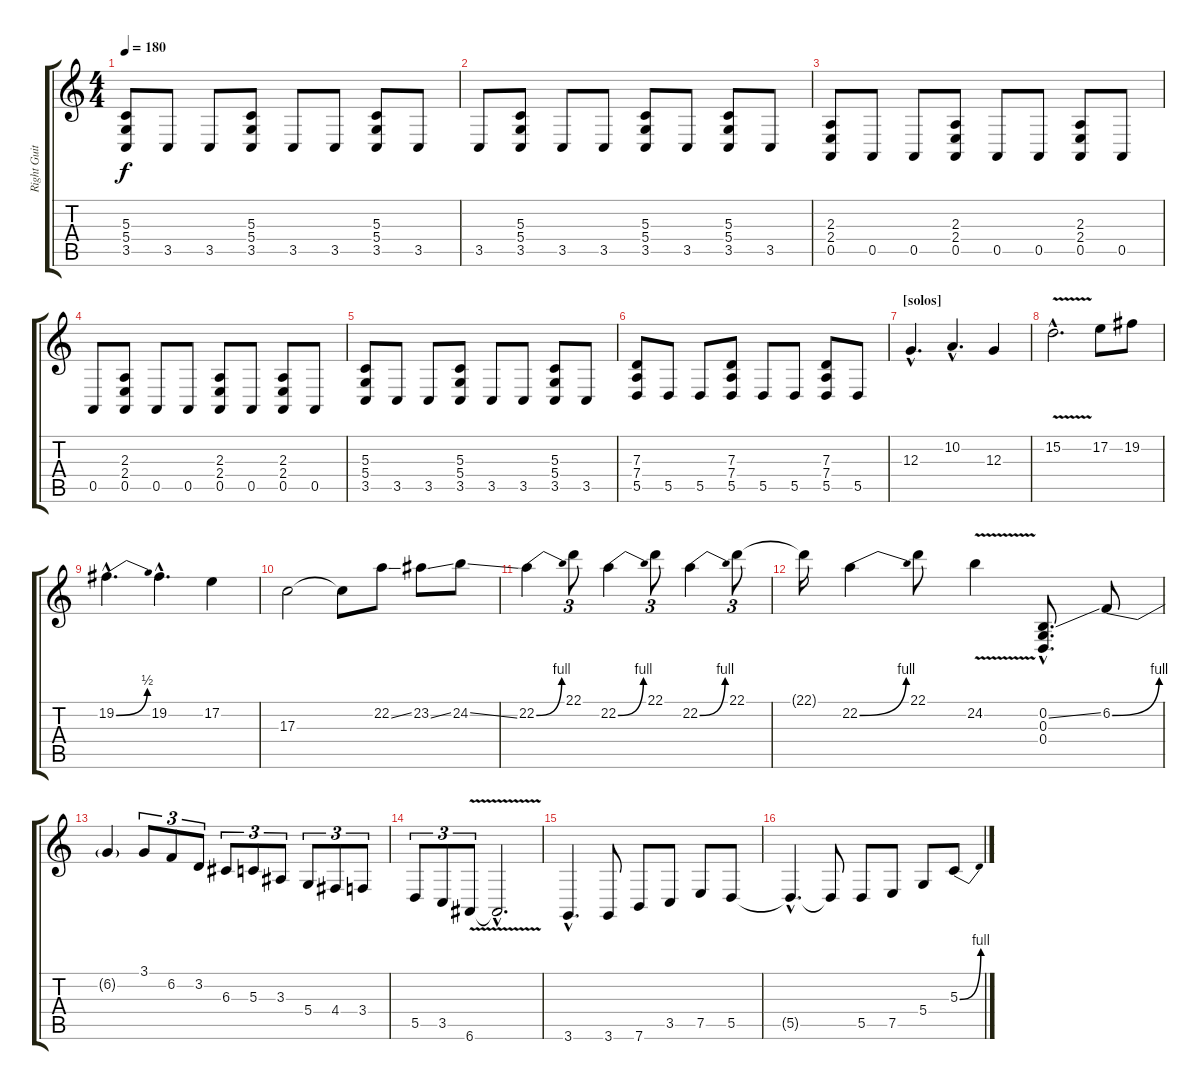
\track ("Right Guitar Synth" "Right Guit") {instrument pad5bowed}
\staff {score tabs}
\tuning (E4 B3 G3 D3 A2 E2) {hide}
\ts (4 4)
\tempo 180
\clef g2
\ks c
(5.3 5.4 3.5).8{dy f} 3.5.8 3.5.8 (5.3 5.4 3.5).8 3.5.8 3.5.8 (5.3 5.4 3.5).8 3.5.8 |
3.5.8 (5.3 5.4 3.5).8 3.5.8 3.5.8 (5.3 5.4 3.5).8 3.5.8 (5.3 5.4 3.5).8 3.5.8 |
(2.3 2.4 0.5).8 0.5.8 0.5.8 (2.3 2.4 0.5).8 0.5.8 0.5.8 (2.3 2.4 0.5).8 0.5.8 |
0.5.8 (2.3 2.4 0.5).8 0.5.8 0.5.8 (2.3 2.4 0.5).8 0.5.8 (2.3 2.4 0.5).8 0.5.8 |
(5.3 5.4 3.5).8 3.5.8 3.5.8 (5.3 5.4 3.5).8 3.5.8 3.5.8 (5.3 5.4 3.5).8 3.5.8 |
(7.3 7.4 5.5).8 5.5.8 5.5.8 (7.3 7.4 5.5).8 5.5.8 5.5.8 (7.3 7.4 5.5).8 5.5.8 |
\section ("" "[solos]")
12.3{hac}.4{d volume 10} 10.2{hac}.4{d} 12.3.4 |
15.2{v hac}.2{d} 17.2.8 19.2.8 |
19.2{be (bend 0 0 60 2) hac}.4{d} 19.2{hac}.4{d} 17.2.4 |
17.3.2 17.3{t}.8 22.2{ss}.8 23.2{ss}.8 24.2{ss}.8 |
22.2{be (bend 0 0 60 4)}.4 22.1.8{tu (3 2)} 22.2{be (bend 0 0 60 4)}.4 22.1.8{tu (3 2)} 22.2{be (bend 0 0 60 4)}.4 22.1.8{tu (3 2)} |
22.1{t}.16 22.2{be (bend 0 0 60 4)}.4 22.1.8 24.2{v}.4 (0.2{ss hac} 0.3{hac} 0.4{hac}).8{d} 6.2{be (bend 0 0 60 4)}.8 |
6.2{t}.4 3.1.8{tu (3 2)} 6.2.8{tu (3 2)} 3.2.8{tu (3 2)} 6.3.8{tu (3 2)} 5.3.8{tu (3 2)} 3.3.8{tu (3 2)} 5.4.8{tu (3 2)} 4.4.8{tu (3 2)} 3.4.8{tu (3 2)} |
5.5.8{tu (3 2)} 3.5.8{tu (3 2)} 6.6{v}.8{tu (3 2)} 6.6{hac t}.2{d} |
3.6{hac}.4{d} 3.6.8 7.6.8 3.5.8 7.5.8 5.5.8 |
5.5{hac t}.4{d} 5.5{t}.8 5.5.8 7.5.8 5.4.8 5.3{be (bend 0 0 60 4)}.8
